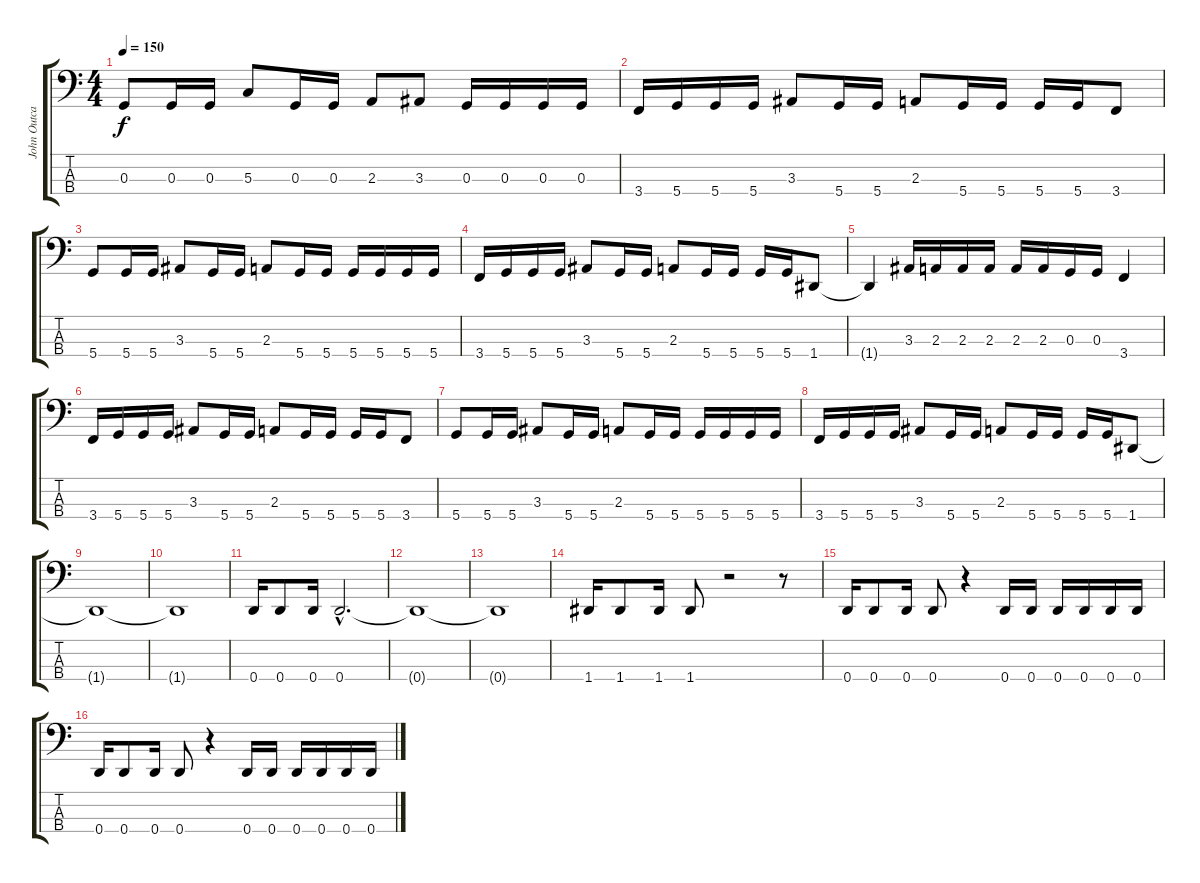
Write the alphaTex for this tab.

\track ("John Outcalt" "John Outca") {instrument electricbasspick}
\staff {score tabs}
\tuning (F2 C2 G1 D1) {hide}
\ts (4 4)
\tempo 150
\clef f4
\ks c
0.3{t}.8{dy f} 0.3.16 0.3.16 5.3.8 0.3.16 0.3.16 2.3.8 3.3.8 0.3.16 0.3.16 0.3.16 0.3.16 |
3.4.16 5.4.16 5.4.16 5.4.16 3.3.8 5.4.16 5.4.16 2.3.8 5.4.16 5.4.16 5.4.16 5.4.16 3.4.8 |
5.4.8 5.4.16 5.4.16 3.3.8 5.4.16 5.4.16 2.3.8 5.4.16 5.4.16 5.4.16 5.4.16 5.4.16 5.4.16 |
3.4.16 5.4.16 5.4.16 5.4.16 3.3.8 5.4.16 5.4.16 2.3.8 5.4.16 5.4.16 5.4.16 5.4.16 1.4.8 |
1.4{t}.4 3.3.16 2.3.16 2.3.16 2.3.16 2.3.16 2.3.16 0.3.16 0.3.16 3.4.4 |
3.4.16 5.4.16 5.4.16 5.4.16 3.3.8 5.4.16 5.4.16 2.3.8 5.4.16 5.4.16 5.4.16 5.4.16 3.4.8 |
5.4.8 5.4.16 5.4.16 3.3.8 5.4.16 5.4.16 2.3.8 5.4.16 5.4.16 5.4.16 5.4.16 5.4.16 5.4.16 |
3.4.16 5.4.16 5.4.16 5.4.16 3.3.8 5.4.16 5.4.16 2.3.8 5.4.16 5.4.16 5.4.16 5.4.16 1.4.8 |
1.4{t}.1 |
1.4{t}.1 |
0.4.16 0.4.8 0.4.16 0.4{hac}.2{d} |
0.4{t}.1 |
0.4{t}.1 |
1.4.16 1.4.8 1.4.16 1.4.8 r.2 r.8 |
0.4.16 0.4.8 0.4.16 0.4.8 r.4 0.4.16 0.4.16 0.4.16 0.4.16 0.4.16 0.4.16 |
0.4.16 0.4.8 0.4.16 0.4.8 r.4 0.4.16 0.4.16 0.4.16 0.4.16 0.4.16 0.4.16
